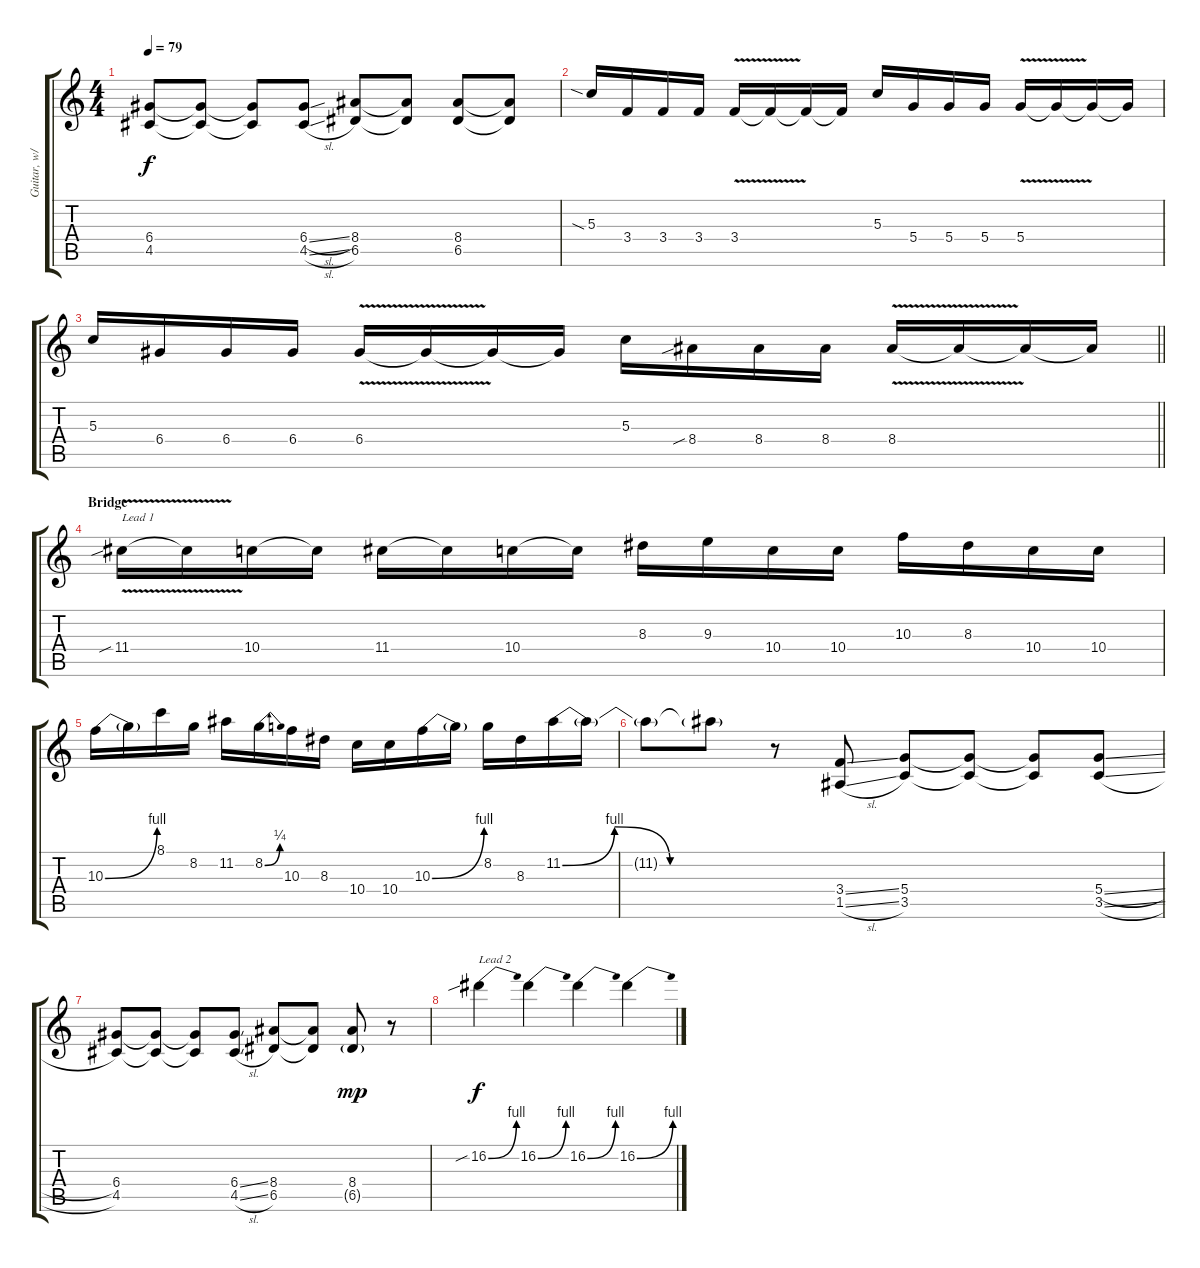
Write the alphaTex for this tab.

\track ("Guitar, w/o Kbd" "Guitar, w/") {instrument electricguitarjazz}
\staff {score tabs}
\tuning (E4 B3 G3 D3 A2 E2) {hide}
\ts (4 4)
\tempo 79
\clef g2
\ks c
(6.4 4.5).8{dy f} (6.4{t} 4.5{t}).8 (6.4{t} 4.5{t}).8 (6.4{sl} 4.5{sl}).8 (8.4 6.5).8 (8.4{t} 6.5{t}).8 (8.4 6.5).8 (8.4{t} 6.5{t}).8 |
5.3{sia}.16 3.4.16 3.4.16 3.4.16 3.4{v}.16 3.4{t}.16 3.4{t}.16 3.4{t}.16 5.3.16 5.4.16 5.4.16 5.4.16 5.4{v}.16 5.4{t}.16 5.4{t}.16 5.4{t}.16 |
\barLineRight lightlight
5.3.16 6.4.16 6.4.16 6.4.16 6.4{v}.16 6.4{t}.16 6.4{t}.16 6.4{t}.16 5.3.16 8.4{sib}.16 8.4.16 8.4.16 8.4{v}.16 8.4{t}.16 8.4{t}.16 8.4{t}.16 |
\section ("" "Bridge")
11.4{v sib}.16{txt "Lead 1"} 11.4{t}.16 10.4.16 10.4{t}.16 11.4.16 11.4{t}.16 10.4.16 10.4{t}.16 8.3.16 9.3.16 10.4.16 10.4.16 10.3.16 8.3.16 10.4.16 10.4.16 |
10.3{be (bend 0 0 60 4)}.16 10.3{t}.16 8.1.16 8.2.16 11.2.16 8.2{be (bend 0 0 60 1)}.16 10.3.16 8.3.16 10.4.16 10.4.16 10.3{be (bend 0 0 60 4)}.16 10.3{t}.16 8.2.16 8.3.16 11.2{be (custom 0 0 15 4 31 0 60 0)}.16 11.2{t}.16 |
11.2{t}.8 11.2{t}.8 r.8 (3.4{ss} 1.5{sl}).8 (5.4 3.5).8 (5.4{t} 3.5{t}).8 (5.4{t} 3.5{t}).8 (5.4{sl} 3.5{sl}).8 |
(6.4 4.5).8 (6.4{t} 4.5{t}).8 (6.4{t} 4.5{t}).8 (6.4{ss} 4.5{sl}).8 (8.4 6.5).8 (8.4{t} 6.5{t}).8 (8.4 6.5{g}).8{dy mp} r.8 |
16.2{be (bend 0 0 60 4) sib}.4{txt "Lead 2" dy f} 16.2{be (bend 0 0 60 4)}.4 16.2{be (bend 0 0 60 4)}.4 16.2{be (bend 0 0 60 4)}.4
